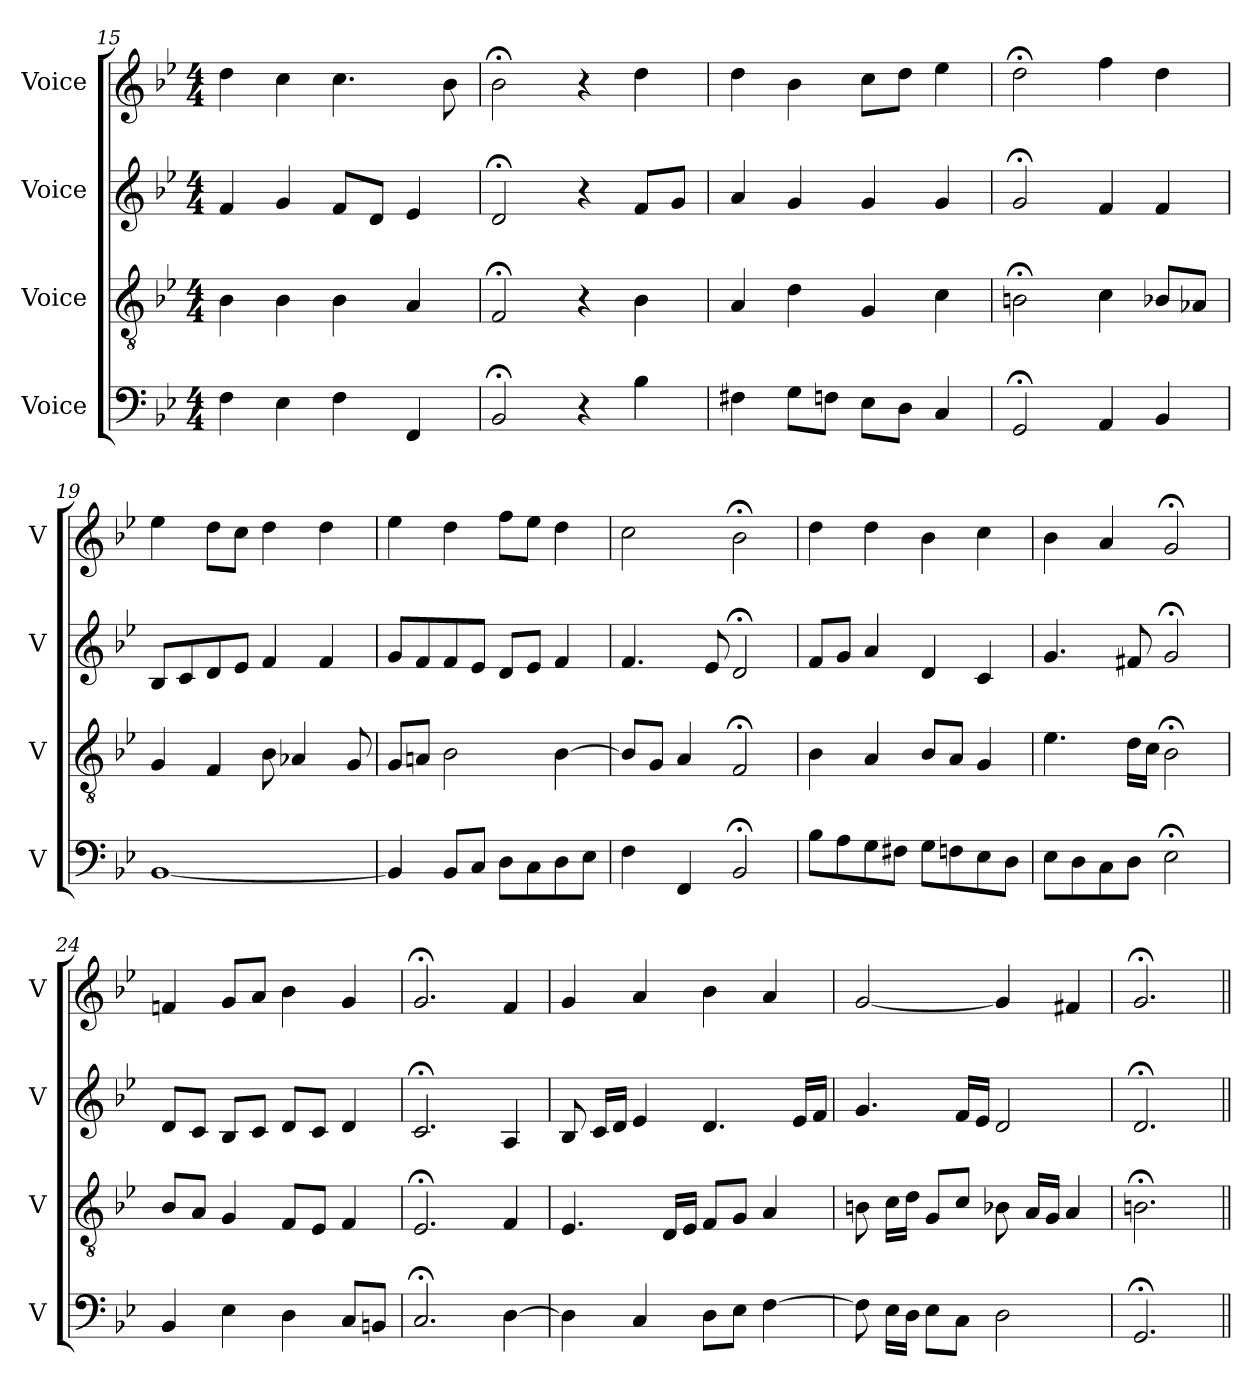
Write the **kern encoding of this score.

**kern	**kern	**kern	**kern
*part4	*part3	*part2	*part1
*staff4	*staff3	*staff2	*staff1
*I"Voice	*I"Voice	*I"Voice	*I"Voice
*I'V	*I'V	*I'V	*I'V
*clefF4	*clefGv2	*clefG2	*clefG2
*k[b-e-]	*k[b-e-]	*k[b-e-]	*k[b-e-]
*M4/4	*M4/4	*M4/4	*M4/4
=15	=15	=15	=15
4F\	4B-\	4f/	4dd\
4E-\	4B-\	4g/	4cc\
4F\	4B-\	8f/L	4.cc\
.	.	8d/J	.
4FF/	4A/	4e-/	.
.	.	.	8b-\
=16	=16	=16	=16
2BB-;/	2F;/	2d;/	2b-;\
4r	4r	4r	4r
4B-\	4B-\	8f/L	4dd\
.	.	8g/J	.
=17	=17	=17	=17
4F#X\	4A/	4a/	4dd\
8G\L	4d\	4g/	4b-\
8Fn\J	.	.	.
8E-\L	4G/	4g/	8cc\L
8D\J	.	.	8dd\J
4C/	4c\	4g/	4ee-\
=18	=18	=18	=18
2GG;/	2Bn;\	2g;/	2dd;\
4AA/	4c\	4f/	4ff\
4BB-/	8B-X/L	4f/	4dd\
.	8A-X/J	.	.
!!LO:PB:g=z
=19	=19	=19	=19
[1BB-	4G/	8B-/L	4ee-\
.	.	8c/	.
.	4F/	8d/	8dd\L
.	.	8e-/J	8cc\J
.	8B-\	4f/	4dd\
.	4A-X/	.	.
.	.	4f/	4dd\
.	8G/	.	.
=20	=20	=20	=20
4BB-/]	8G/L	8g/L	4ee-\
.	8An/J	8f/	.
8BB-/L	2B-\	8f/	4dd\
8C/J	.	8e-/J	.
8D\L	.	8d/L	8ff\L
8C\	.	8e-/J	8ee-\J
8D\	[4B-\	4f/	4dd\
8E-\J	.	.	.
=21	=21	=21	=21
4F\	8B-/L]	4.f/	2cc\
.	8G/J	.	.
4FF/	4A/	.	.
.	.	8e-/	.
2BB-;/	2F;/	2d;/	2b-;\
=22	=22	=22	=22
8B-\L	4B-\	8f/L	4dd\
8A\	.	8g/J	.
8G\	4A/	4a/	4dd\
8F#X\J	.	.	.
8G\L	8B-/L	4d/	4b-\
8Fn\	8A/J	.	.
8E-\	4G/	4c/	4cc\
8D\J	.	.	.
=23	=23	=23	=23
8E-\L	4.e-\	4.g/	4b-\
8D\	.	.	.
8C\	.	.	4a/
8D\J	16d\LL	8f#X/	.
.	16c\JJ	.	.
2E-;\	2B-;\	2g;/	2g;/
!!LO:LB:g=z
=24	=24	=24	=24
4BB-/	8B-/L	8d/L	4fn/
.	8A/J	8c/J	.
4E-\	4G/	8B-/L	8g/L
.	.	8c/J	8a/J
4D\	8F/L	8d/L	4b-\
.	8E-/J	8c/J	.
8C/L	4F/	4d/	4g/
8BBn/J	.	.	.
=25	=25	=25	=25
2.C;/	2.E-;/	2.c;/	2.g;/
[4D\	4F/	4A/	4f/
=26	=26	=26	=26
4D\]	4.E-/	8B-/	4g/
.	.	16c/LL	.
.	.	16d/JJ	.
4C/	.	4e-/	4a/
.	16D/LL	.	.
.	16E-/JJ	.	.
8D\L	8F/L	4.d/	4b-\
8E-\J	8G/J	.	.
[4F\	4A/	.	4a/
.	.	16e-/LL	.
.	.	16f/JJ	.
=27	=27	=27	=27
8F\]	8Bn\	4.g/	[2g/
16E-\LL	16c\LL	.	.
16D\JJ	16d\JJ	.	.
8E-\L	8G/L	.	.
8C\J	8c/J	16f/LL	.
.	.	16e-/JJ	.
2D\	8B-X\	2d/	4g/]
.	16A/LL	.	.
.	16G/JJ	.	.
.	4A/	.	4f#X/
=28	=28	=28	=28
2.GG;/	2.Bn;\	2.d;/	2.g;/
=||	=||	=||	=||
*-	*-	*-	*-
